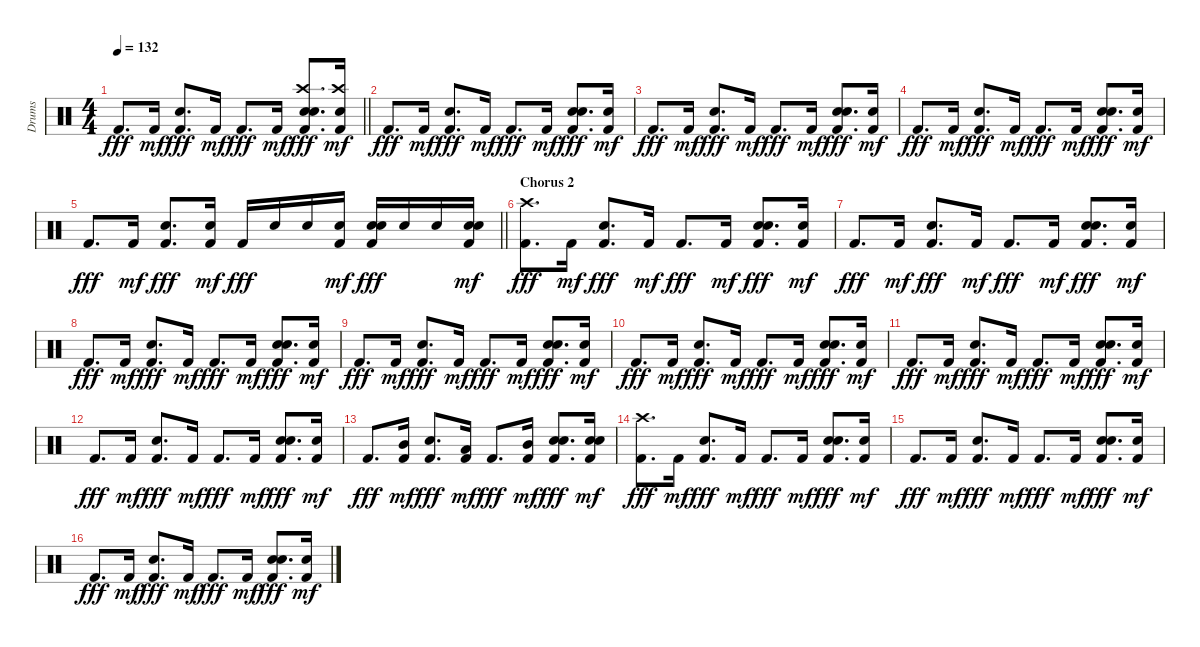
\track ("Drums" "Drums") {instrument percussion}
\staff {score}
\articulation defaults
\ts (4 4)
\tempo 132
\clef neutral
\barLineRight lightlight
\ks c "Kick (hit) 2".8{d dy fff} "Kick (hit) 2".16{dy mf}
("Snare (hit) 2" "Kick (hit) 2").8{d dy fff} "Kick (hit) 2".16{dy mf} "Kick (hit) 2".8{d dy fff} "Kick (hit) 2".16{dy mf} ("Crash high (hit)" "Hand Clap (hit)" "Snare (hit) 2" "Kick (hit) 2").8{d dy fff} ("Crash high (hit)" "Hand Clap (hit)" "Kick (hit) 2").16{dy mf} |
"Kick (hit) 2".8{d dy fff} "Kick (hit) 2".16{dy mf} ("Snare (hit) 2" "Kick (hit) 2").8{d dy fff} "Kick (hit) 2".16{dy mf} "Kick (hit) 2".8{d dy fff} "Kick (hit) 2".16{dy mf} ("Hand Clap (hit)" "Snare (hit) 2" "Kick (hit) 2").8{d dy fff} ("Hand Clap (hit)" "Kick (hit) 2").16{dy mf} |
"Kick (hit) 2".8{d dy fff} "Kick (hit) 2".16{dy mf} ("Snare (hit) 2" "Kick (hit) 2").8{d dy fff} "Kick (hit) 2".16{dy mf} "Kick (hit) 2".8{d dy fff} "Kick (hit) 2".16{dy mf} ("Hand Clap (hit)" "Snare (hit) 2" "Kick (hit) 2").8{d dy fff} ("Hand Clap (hit)" "Kick (hit) 2").16{dy mf} |
"Kick (hit) 2".8{d dy fff} "Kick (hit) 2".16{dy mf} ("Snare (hit) 2" "Kick (hit) 2").8{d dy fff} "Kick (hit) 2".16{dy mf} "Kick (hit) 2".8{d dy fff} "Kick (hit) 2".16{dy mf} ("Hand Clap (hit)" "Snare (hit) 2" "Kick (hit) 2").8{d dy fff} ("Hand Clap (hit)" "Kick (hit) 2").16{dy mf} |
\barLineRight lightlight "Kick (hit) 2".8{d dy fff} "Kick (hit) 2".16{dy mf}
("Snare (hit) 2" "Kick (hit) 2").8{d dy fff} ("Snare (hit) 2" "Kick (hit) 2").16{dy mf} "Kick (hit) 2".16{dy fff} "Snare (hit) 2".16 "Snare (hit) 2".16 ("Snare (hit) 2" "Kick (hit) 2").16{dy mf} ("Hand Clap (hit)" "Snare (hit) 2" "Kick (hit) 2").16{dy fff} "Snare (hit) 2".16 "Snare (hit) 2".16 ("Hand Clap (hit)" "Snare (hit) 2" "Kick (hit) 2").16{dy mf} |
\section ("" "Chorus 2")
("Crash high (hit)" "Kick (hit) 2").8{d dy fff} "Kick (hit) 2".16{dy mf} ("Snare (hit) 2" "Kick (hit) 2").8{d dy fff} "Kick (hit) 2".16{dy mf} "Kick (hit) 2".8{d dy fff} "Kick (hit) 2".16{dy mf} ("Hand Clap (hit)" "Snare (hit) 2" "Kick (hit) 2").8{d dy fff} ("Hand Clap (hit)" "Kick (hit) 2").16{dy mf} |
"Kick (hit) 2".8{d dy fff} "Kick (hit) 2".16{dy mf} ("Snare (hit) 2" "Kick (hit) 2").8{d dy fff} "Kick (hit) 2".16{dy mf} "Kick (hit) 2".8{d dy fff} "Kick (hit) 2".16{dy mf} ("Hand Clap (hit)" "Snare (hit) 2" "Kick (hit) 2").8{d dy fff} ("Hand Clap (hit)" "Kick (hit) 2").16{dy mf} |
"Kick (hit) 2".8{d dy fff} "Kick (hit) 2".16{dy mf} ("Snare (hit) 2" "Kick (hit) 2").8{d dy fff} "Kick (hit) 2".16{dy mf} "Kick (hit) 2".8{d dy fff} "Kick (hit) 2".16{dy mf} ("Hand Clap (hit)" "Snare (hit) 2" "Kick (hit) 2").8{d dy fff} ("Hand Clap (hit)" "Kick (hit) 2").16{dy mf} |
"Kick (hit) 2".8{d dy fff} "Kick (hit) 2".16{dy mf} ("Snare (hit) 2" "Kick (hit) 2").8{d dy fff} "Kick (hit) 2".16{dy mf} "Kick (hit) 2".8{d dy fff} "Kick (hit) 2".16{dy mf} ("Hand Clap (hit)" "Snare (hit) 2" "Kick (hit) 2").8{d dy fff} ("Hand Clap (hit)" "Kick (hit) 2").16{dy mf} |
"Kick (hit) 2".8{d dy fff} "Kick (hit) 2".16{dy mf} ("Snare (hit) 2" "Kick (hit) 2").8{d dy fff} "Kick (hit) 2".16{dy mf} "Kick (hit) 2".8{d dy fff} "Kick (hit) 2".16{dy mf} ("Hand Clap (hit)" "Snare (hit) 2" "Kick (hit) 2").8{d dy fff} ("Hand Clap (hit)" "Kick (hit) 2").16{dy mf} |
"Kick (hit) 2".8{d dy fff} "Kick (hit) 2".16{dy mf} ("Snare (hit) 2" "Kick (hit) 2").8{d dy fff} "Kick (hit) 2".16{dy mf} "Kick (hit) 2".8{d dy fff} "Kick (hit) 2".16{dy mf} ("Hand Clap (hit)" "Snare (hit) 2" "Kick (hit) 2").8{d dy fff} ("Hand Clap (hit)" "Kick (hit) 2").16{dy mf} |
"Kick (hit) 2".8{d dy fff} "Kick (hit) 2".16{dy mf} ("Snare (hit) 2" "Kick (hit) 2").8{d dy fff} "Kick (hit) 2".16{dy mf} "Kick (hit) 2".8{d dy fff} "Kick (hit) 2".16{dy mf} ("Hand Clap (hit)" "Snare (hit) 2" "Kick (hit) 2").8{d dy fff} ("Hand Clap (hit)" "Kick (hit) 2").16{dy mf} |
"Kick (hit) 2".8{d dy fff} ("Mid Tom (hit)" "Kick (hit) 2").16{dy mf} ("Snare (hit) 2" "Kick (hit) 2").8{d dy fff} ("Low Tom (hit)" "Kick (hit) 2").16{dy mf} "Kick (hit) 2".8{d dy fff} ("Mid Tom (hit)" "Kick (hit) 2").16{dy mf} ("Hand Clap (hit)" "Snare (hit) 2" "Kick (hit) 2").8{d dy fff} ("Hand Clap (hit)" "Snare (hit) 2" "Kick (hit) 2").16{dy mf} |
("Crash high (hit)" "Kick (hit) 2").8{d dy fff} "Kick (hit) 2".16{dy mf} ("Snare (hit) 2" "Kick (hit) 2").8{d dy fff} "Kick (hit) 2".16{dy mf} "Kick (hit) 2".8{d dy fff} "Kick (hit) 2".16{dy mf} ("Hand Clap (hit)" "Snare (hit) 2" "Kick (hit) 2").8{d dy fff} ("Hand Clap (hit)" "Kick (hit) 2").16{dy mf} |
"Kick (hit) 2".8{d dy fff} "Kick (hit) 2".16{dy mf} ("Snare (hit) 2" "Kick (hit) 2").8{d dy fff} "Kick (hit) 2".16{dy mf} "Kick (hit) 2".8{d dy fff} "Kick (hit) 2".16{dy mf} ("Hand Clap (hit)" "Snare (hit) 2" "Kick (hit) 2").8{d dy fff} ("Hand Clap (hit)" "Kick (hit) 2").16{dy mf} |
"Kick (hit) 2".8{d dy fff} "Kick (hit) 2".16{dy mf} ("Snare (hit) 2" "Kick (hit) 2").8{d dy fff} "Kick (hit) 2".16{dy mf} "Kick (hit) 2".8{d dy fff} "Kick (hit) 2".16{dy mf} ("Hand Clap (hit)" "Snare (hit) 2" "Kick (hit) 2").8{d dy fff} ("Hand Clap (hit)" "Kick (hit) 2").16{dy mf}
